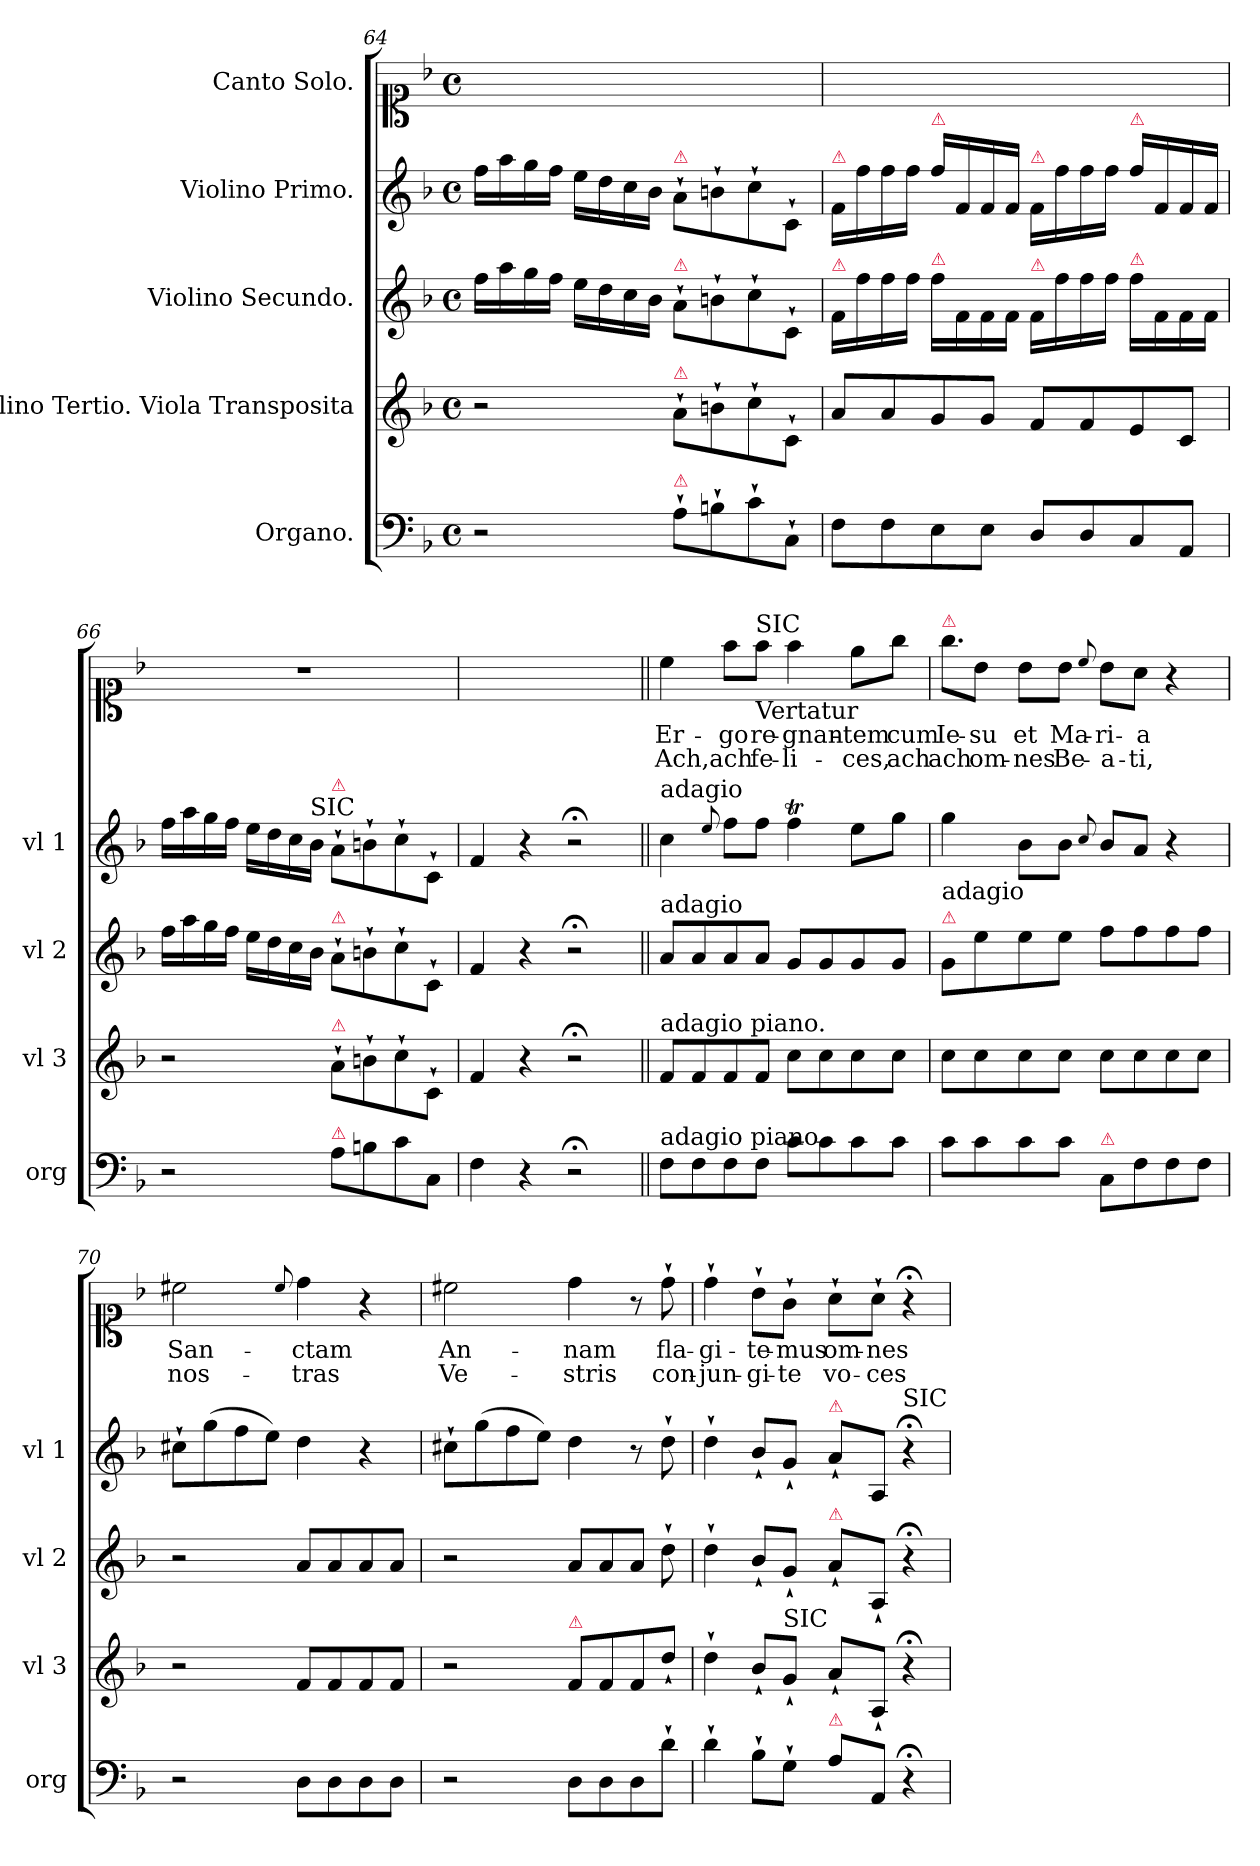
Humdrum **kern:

**kern	**dynam	**kern	**dynam	**kern	**dynam	**kern	**dynam	**kern	**text	**text
*part5	*part5	*part4	*part4	*part3	*part3	*part2	*part2	*part1	*part1	*part1
*staff5	*staff5	*staff4	*staff4	*staff3	*staff3	*staff2	*staff2	*staff1	*staff1	*staff1
*I"Organo.	*	*I"Violino Tertio. Viola Transposita	*	*I"Violino Secundo.	*	*I"Violino Primo.	*	*I"Canto Solo.	*	*
*I'org	*	*I'vl 3	*	*I'vl 2	*	*I'vl 1	*	*	*	*
*clefF4	*	*clefG2	*	*clefG2	*	*clefG2	*	*clefC1	*	*
*k[b-]	*	*k[b-]	*	*k[b-]	*	*k[b-]	*	*k[b-]	*	*
*M4/4	*	*M4/4	*	*M4/4	*	*M4/4	*	*M4/4	*	*
*met(c)	*	*met(c)	*	*met(c)	*	*met(c)	*	*met(c)	*	*
=64	=64	=64	=64	=64	=64	=64	=64	=64	=64	=64
2r	.	2r	.	16ff\LL	.	16ff\LL	.	1ryy	.	.
.	.	.	.	16aa\	.	16aa\	.	.	.	.
.	.	.	.	16gg\	.	16gg\	.	.	.	.
.	.	.	.	16ff\JJ	.	16ff\JJ	.	.	.	.
.	.	.	.	16ee\LL	.	16ee\LL	.	.	.	.
.	.	.	.	16dd\	.	16dd\	.	.	.	.
.	.	.	.	16cc\	.	16cc\	.	.	.	.
.	.	.	.	16b-\JJ	.	16b-\JJ	.	.	.	.
!	!	!	!	!	!	!LO:TX:a:color=crimson:t=⚠	!	!	!	!
!	!	!	!	!LO:TX:a:color=crimson:t=⚠	!	!	!	!	!	!
!	!	!LO:TX:a:color=crimson:t=⚠	!	!	!	!	!	!	!	!
!LO:TX:a:color=crimson:t=⚠	!	!	!	!	!	!	!	!	!	!
8A`\L	.	8a`\L	.	8a`\L	.	8a`\L	.	.	.	.
8Bn`\	.	8bn`\	.	8bn`\	.	8bn`\	.	.	.	.
8c`\	.	8cc`\	.	8cc`\	.	8cc`\	.	.	.	.
8C`/J	.	8c`/J	.	8c`/J	.	8c`/J	.	.	.	.
=65	=65	=65	=65	=65	=65	=65	=65	=65	=65	=65
!	!	!	!	!	!	!LO:TX:a:color=crimson:t=⚠	!	!	!	!
!	!	!	!	!LO:TX:a:color=crimson:t=⚠	!	!	!	!	!	!
8F\L	piano	8a/L	piano	16f\LL	piano	16f/LL	piano.	1ryy	.	.
.	.	.	.	16ff\	.	16ff\	.	.	.	.
8F\	.	8a/	.	16ff\	.	16ff\	.	.	.	.
.	.	.	.	16ff\JJ	.	16ff\JJ	.	.	.	.
!	!	!	!	!	!	!LO:TX:a:color=crimson:t=⚠	!	!	!	!
!	!	!	!	!LO:TX:a:color=crimson:t=⚠	!	!	!	!	!	!
8E\	.	8g/	.	16ff\LL	.	16ff\LL	.	.	.	.
.	.	.	.	16f\	.	16f/	.	.	.	.
8E\J	.	8g/J	.	16f\	.	16f/	.	.	.	.
.	.	.	.	16f\JJ	.	16f/JJ	.	.	.	.
!	!	!	!	!	!	!LO:TX:a:color=crimson:t=⚠	!	!	!	!
!	!	!	!	!LO:TX:a:color=crimson:t=⚠	!	!	!	!	!	!
8D/L	.	8f/L	.	16f\LL	.	16f/LL	.	.	.	.
.	.	.	.	16ff\	.	16ff\	.	.	.	.
8D/	.	8f/	.	16ff\	.	16ff\	.	.	.	.
.	.	.	.	16ff\JJ	.	16ff\JJ	.	.	.	.
!	!	!	!	!	!	!LO:TX:a:color=crimson:t=⚠	!	!	!	!
!	!	!	!	!LO:TX:a:color=crimson:t=⚠	!	!	!	!	!	!
8C/	.	8e/	.	16ff\LL	.	16ff\LL	.	.	.	.
.	.	.	.	16f\	.	16f/	.	.	.	.
8AA/J	.	8c/J	.	16f\	.	16f/	.	.	.	.
.	.	.	.	16f\JJ	.	16f/JJ	.	.	.	.
=66	=66	=66	=66	=66	=66	=66	=66	=66	=66	=66
2r	.	2r	.	16ff\LL	fort.	16ff\LL	fort.	1r	.	.
.	.	.	.	16aa\	.	16aa\	.	.	.	.
.	.	.	.	16gg\	.	16gg\	.	.	.	.
.	.	.	.	16ff\JJ	.	16ff\JJ	.	.	.	.
.	.	.	.	16ee\LL	.	16ee\LL	.	.	.	.
.	.	.	.	16dd\	.	16dd\	.	.	.	.
.	.	.	.	16cc\	.	16cc\	.	.	.	.
!	!	!	!	!	!	!LO:TX:a:t=SIC	!	!	!	!
.	.	.	.	16b-\JJ	.	16b-\JJ	.	.	.	.
!	!	!	!	!	!	!LO:TX:a:color=crimson:t=⚠	!	!	!	!
!	!	!	!	!LO:TX:a:color=crimson:t=⚠	!	!	!	!	!	!
!	!	!LO:TX:a:color=crimson:t=⚠	!	!	!	!	!	!	!	!
!LO:TX:a:color=crimson:t=⚠	!	!	!	!	!	!	!	!	!	!
8A\L	forte	8a`\L	fort.	8a`\L	.	8a`\L	.	.	.	.
8Bn\	.	8bn`\	.	8bn`\	.	8bn`\	.	.	.	.
8c\	.	8cc`\	.	8cc`\	.	8cc`\	.	.	.	.
8C/J	.	8c`\J	.	8c`/J	.	8c`\J	.	.	.	.
=67	=67	=67	=67	=67	=67	=67	=67	=67	=67	=67
4F\	.	4f/	.	4f/	.	4f/	.	1ryy	.	.
4r	.	4r	.	4r	.	4r	.	.	.	.
2r;<;	.	2r;<;	.	2r;<;	.	2r;<;	.	.	.	.
=68||	=68||	=68||	=68||	=68||	=68||	=68||	=68||	=68||	=68||	=68||
!	!	!	!	!	!	!LO:TX:a:t=adagio	!	!	!	!
!	!	!	!	!LO:TX:a:t=adagio	!	!	!	!	!	!
!	!	!LO:TX:a:t=adagio piano.	!	!	!	!	!	!	!	!
!LO:TX:a:t=adagio piano	!	!	!	!	!	!	!	!	!	!
8F\L	.	8f/L	.	8a/L	piano	4cc\	piano	4cc\	Er-	Ach,
8F\	.	8f/	.	8a/	.	.	.	.	.	.
.	.	.	.	.	.	8qqee/	.	.	.	.
8F\	.	8f/	.	8a/	.	8ff\L	.	8ff\L	-go	ach
!	!	!	!	!	!	!	!	!LO:TX:a:t=SIC	!	!
!	!	!	!	!	!	!	!	!LO:TX:b:t=Vertatur	!	!
8F\J	.	8f/J	.	8a/J	.	8ff\J	.	8ff\J	re-	fe-
8c\L	.	8cc\L	.	8g/L	.	4ffT\	.	4ff\	-gnan-	-li-
8c\	.	8cc\	.	8g/	.	.	.	.	.	.
8c\	.	8cc\	.	8g/	.	8ee\L	.	8ee\L	-tem	-ces,
8c\J	.	8cc\J	.	8g/J	.	8gg\J	.	8gg\J	cum	ach
=69	=69	=69	=69	=69	=69	=69	=69	=69	=69	=69
!	!	!	!	!	!	!	!	!LO:TX:a:color=crimson:t=⚠	!	!
!	!	!	!	!LO:TX:a:color=crimson:t=⚠	!	!	!	!	!	!
!	!	!	!	!LO:TX:a:t=adagio	!	!	!	!	!	!
!	!	!	!	!	!	!	!	!LO:N:vis=8.	!	!
8c\L	.	8cc\L	.	8g/L	.	4gg\	.	8gg\L	Ie-	ach
8c\	.	8cc\	.	8ee\	.	.	.	8b-\J	-su	om-
8c\	.	8cc\	.	8ee\	.	8b-\L	.	8b-\L	et	-nes
8c\J	.	8cc\J	.	8ee\J	.	8b-\J	.	8b-\J	Ma-	Be-
.	.	.	.	.	.	8qqcc/	.	8qqcc/	.	.
!LO:TX:a:color=crimson:t=⚠	!	!	!	!	!	!	!	!	!	!
8C/L	.	8cc\L	.	8ff\L	.	8b-/L	.	8b-\L	-ri-	-a-
8F\	.	8cc\	.	8ff\	.	8a/J	.	8a\J	-a	-ti,
8F\	.	8cc\	.	8ff\	.	4r	.	4r	.	.
8F\J	.	8cc\J	.	8ff\J	.	.	.	.	.	.
=70	=70	=70	=70	=70	=70	=70	=70	=70	=70	=70
2r	.	2r	.	2r	.	8cc#X`\L	.	2cc#X\	San-	nos-
.	.	.	.	.	.	(8gg\	.	.	.	.
.	.	.	.	.	.	8ff\	.	.	.	.
.	.	.	.	.	.	8ee\J)	.	.	.	.
.	.	.	.	.	.	.	.	8qqcc#/	.	.
8D\L	.	8f/L	.	8a/L	.	4dd\	.	4dd\	-ctam	-tras
8D\	.	8f/	.	8a/	.	.	.	.	.	.
8D\	.	8f/	.	8a/	.	4r	.	4r	.	.
8D\J	.	8f/J	.	8a/J	.	.	.	.	.	.
=71	=71	=71	=71	=71	=71	=71	=71	=71	=71	=71
2r	.	2r	.	2r	.	8cc#X`\L	.	2cc#X\	An-	Ve-
.	.	.	.	.	.	(8gg\	.	.	.	.
.	.	.	.	.	.	8ff\	.	.	.	.
.	.	.	.	.	.	8ee\J)	.	.	.	.
!	!	!LO:TX:a:color=crimson:t=⚠	!	!	!	!	!	!	!	!
8D\L	.	8f/L	.	8a/L	.	4dd\	.	4dd\	-nam	-stris
8D\	.	8f/	.	8a/	.	.	.	.	.	.
8D\	.	8f/	.	8a/J	.	8r	.	8r	.	.
8d`\J	.	8dd`\J	.	8dd`\	.	8dd`\	.	8dd`\	fla-	con-
=72	=72	=72	=72	=72	=72	=72	=72	=72	=72	=72
4d`\	.	4dd`\	.	4dd`\	.	4dd`\	.	4dd`\	-gi-	-jun-
8B-`\L	.	8b-`/L	.	8b-`/L	.	8b-`/L	.	8b-`\L	-te-	-gi-
!	!	!LO:TX:a:t=SIC	!	!	!	!	!	!	!	!
8G`\J	.	8g`/J	.	8g`/J	.	8g`/J	.	8g`\J	-mus	-te
!	!	!	!	!	!	!LO:TX:a:color=crimson:t=⚠	!	!	!	!
!	!	!	!	!LO:TX:a:color=crimson:t=⚠	!	!	!	!	!	!
!LO:TX:a:color=crimson:t=⚠	!	!	!	!	!	!	!	!	!	!
8A\L	.	8a`/L	.	8a`\L	.	8a`\L	.	8a`\L	om-	vo-
8AA/J	.	8A`/J	.	8A`/J	.	8A/J	.	8a`\J	-nes	-ces
!	!	!	!	!	!	!LO:TX:a:t=SIC	!	!	!	!
4r;<	.	4r;<	.	4r;<	.	4r;<	.	4r;<	.	.
=	=	=	=	=	=	=	=	=	=	=
*-	*-	*-	*-	*-	*-	*-	*-	*-	*-	*-
